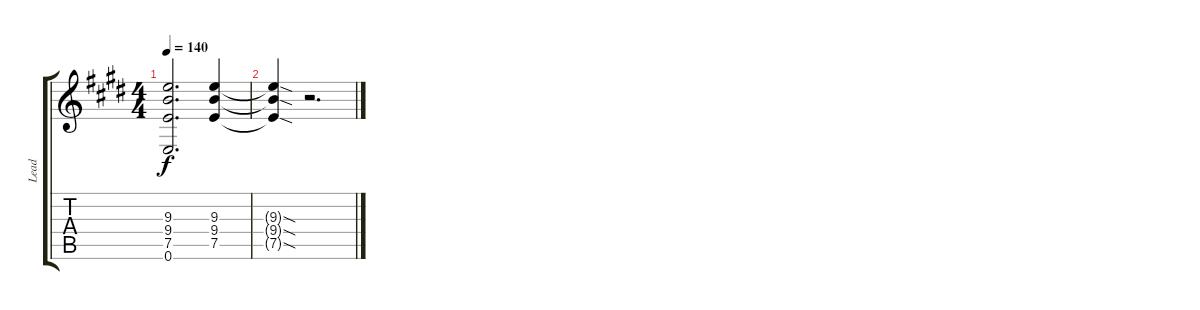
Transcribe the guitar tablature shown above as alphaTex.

\track ("Lead" "Lead") {instrument overdrivenguitar}
\staff {score tabs}
\tuning (E4 B3 G3 D3 A2 E2) {hide}
\ts (4 4)
\tempo 140
\clef g2
\ks e
(9.3{t} 9.4{t} 7.5{t} 0.6{t}).2{d dy f} (9.3 9.4 7.5).4 |
(9.3{sod t} 9.4{sod t} 7.5{sod t}).4 r.2{d}
